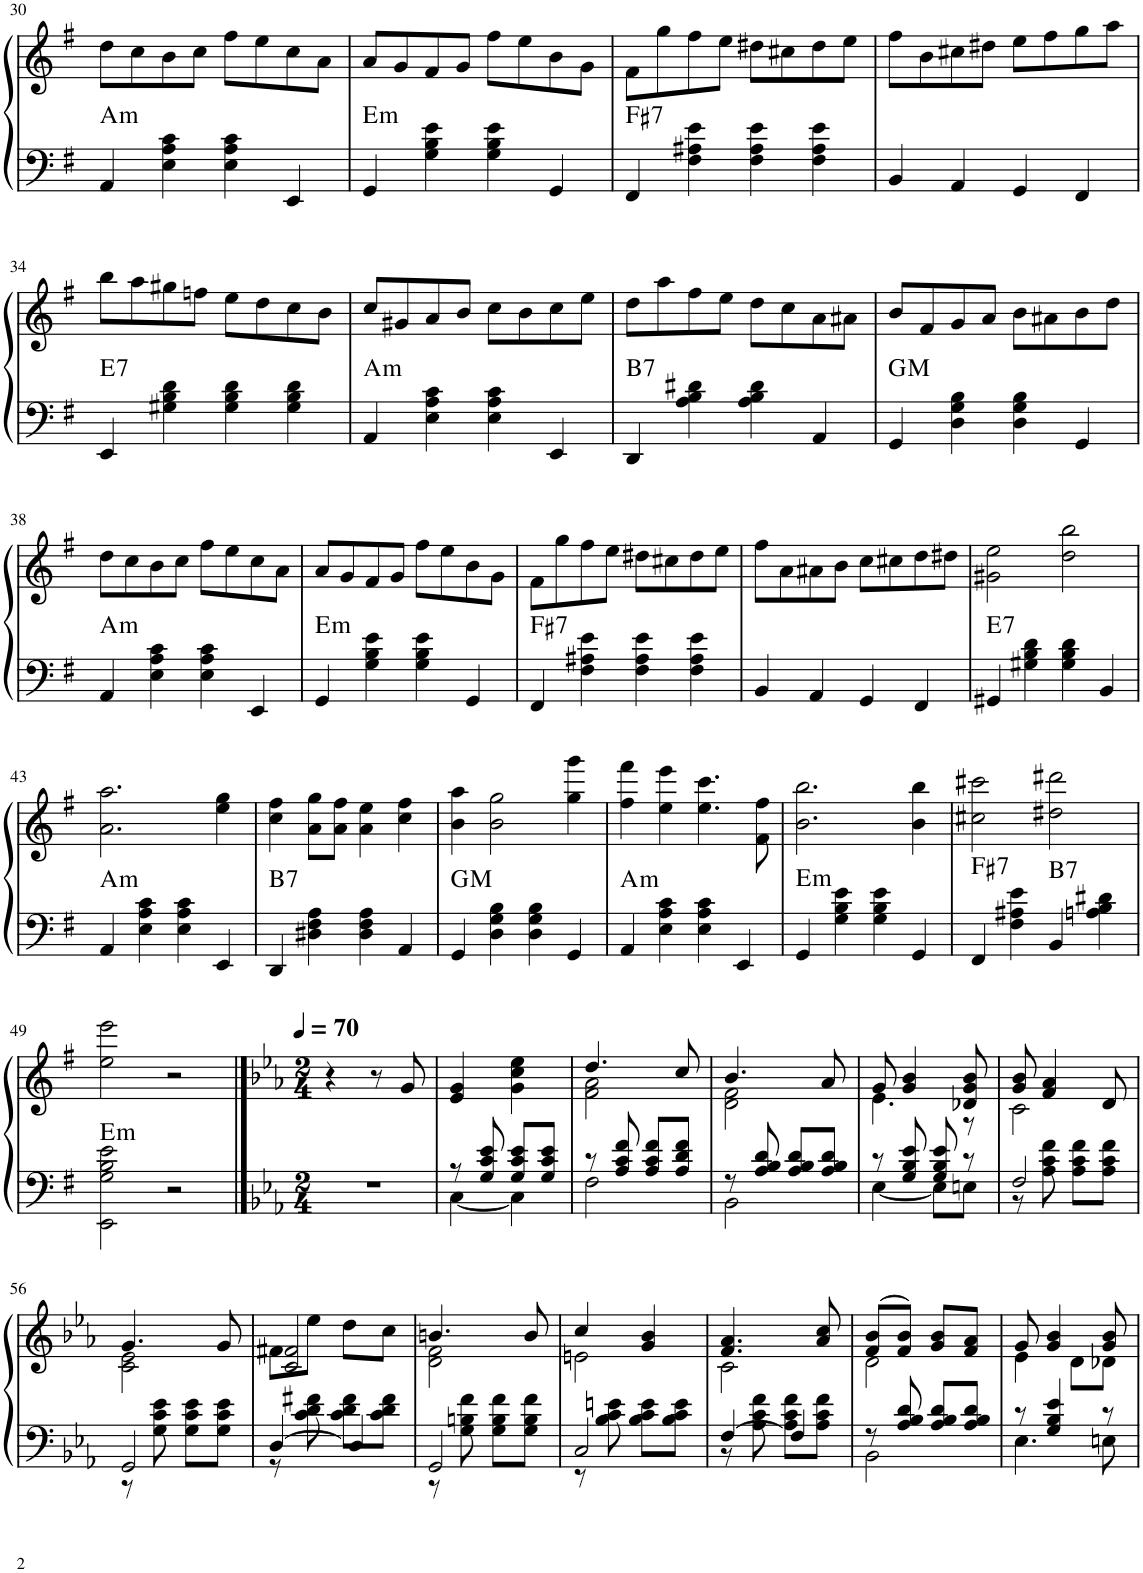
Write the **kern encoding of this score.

**kern	**kern	**harte
*part1	*part1	*part1
*staff2	*staff1	*
*I"Piano	*	*
*I'Pno.	*	*
!!LO:PB:g=z
*clefF4	*clefG2	*
*k[f#]	*k[f#]	*
*M4/4	*M4/4	*
*met(c)	*met(c)	*
=30	=30	=30
!	!	!LO:H:kt=m
4AA/	8dd\L	A:min
.	8cc\	.
4E\ 4A\ 4c\	8b\	.
.	8cc\J	.
4E\ 4A\ 4c\	8ff#\L	.
.	8ee\	.
4EE/	8cc\	.
.	8a\J	.
=31	=31	=31
!	!	!LO:H:kt=m
4GG/	8a/L	E:min
.	8g/	.
4G\ 4B\ 4e\	8f#/	.
.	8g/J	.
4G\ 4B\ 4e\	8ff#\L	.
.	8ee\	.
4GG/	8b\	.
.	8g\J	.
=32	=32	=32
!	!	!LO:H:kt=7
4FF#/	8f#\L	F#:7
.	8gg\	.
4F#\ 4A#X\ 4e\	8ff#\	.
.	8ee\J	.
4F#\ 4A#\ 4e\	8dd#X\L	.
.	8cc#X\	.
4F#\ 4A#\ 4e\	8dd#\	.
.	8ee\J	.
=33	=33	=33
4BB/	8ff#\L	.
.	8b\	.
4AA/	8cc#X\	.
.	8dd#X\J	.
4GG/	8ee\L	.
.	8ff#\	.
4FF#/	8gg\	.
.	8aa\J	.
!!LO:LB:g=z
=34	=34	=34
!	!	!LO:H:kt=7
4EE/	8bb\L	E:7
.	8aa\	.
4G#X\ 4B\ 4d\	8gg#X\	.
.	8ffn\J	.
4G#\ 4B\ 4d\	8ee\L	.
.	8dd\	.
4G#\ 4B\ 4d\	8cc\	.
.	8b\J	.
=35	=35	=35
!	!	!LO:H:kt=m
4AA/	8cc/L	A:min
.	8g#X/	.
4E\ 4A\ 4c\	8a/	.
.	8b/J	.
4E\ 4A\ 4c\	8cc\L	.
.	8b\	.
4EE/	8cc\	.
.	8ee\J	.
=36	=36	=36
!	!	!LO:H:kt=7
4DD/	8dd\L	B:7
.	8aa\	.
4A\ 4B\ 4d#X\	8ff#\	.
.	8ee\J	.
4A\ 4B\ 4d#\	8dd\L	.
.	8cc\	.
4AA/	8a\	.
.	8a#X\J	.
=37	=37	=37
!	!	!LO:H:kt=M
4GG/	8b/L	G:maj
.	8f#/	.
4D\ 4G\ 4B\	8g/	.
.	8a/J	.
4D\ 4G\ 4B\	8b\L	.
.	8a#X\	.
4GG/	8b\	.
.	8dd\J	.
!!LO:LB:g=z
=38	=38	=38
!	!	!LO:H:kt=m
4AA/	8dd\L	A:min
.	8cc\	.
4E\ 4A\ 4c\	8b\	.
.	8cc\J	.
4E\ 4A\ 4c\	8ff#\L	.
.	8ee\	.
4EE/	8cc\	.
.	8a\J	.
=39	=39	=39
!	!	!LO:H:kt=m
4GG/	8a/L	E:min
.	8g/	.
4G\ 4B\ 4e\	8f#/	.
.	8g/J	.
4G\ 4B\ 4e\	8ff#\L	.
.	8ee\	.
4GG/	8b\	.
.	8g\J	.
=40	=40	=40
!	!	!LO:H:kt=7
4FF#/	8f#\L	F#:7
.	8gg\	.
4F#\ 4A#X\ 4e\	8ff#\	.
.	8ee\J	.
4F#\ 4A#\ 4e\	8dd#X\L	.
.	8cc#X\	.
4F#\ 4A#\ 4e\	8dd#\	.
.	8ee\J	.
=41	=41	=41
4BB/	8ff#\L	.
.	8a\	.
4AA/	8a#X\	.
.	8b\J	.
4GG/	8cc\L	.
.	8cc#X\	.
4FF#/	8dd\	.
.	8dd#X\J	.
=42	=42	=42
!	!	!LO:H:kt=7
4GG#X/	2g#X\ 2ee\	E:7
4G#X\ 4B\ 4d\	.	.
4G#\ 4B\ 4d\	2dd\ 2bb\	.
4BB/	.	.
!!LO:LB:g=z
=43	=43	=43
!	!	!LO:H:kt=m
4AA/	2.a\ 2.aa\	A:min
4E\ 4A\ 4c\	.	.
4E\ 4A\ 4c\	.	.
4EE/	4ee\ 4gg\	.
=44	=44	=44
!	!	!LO:H:kt=7
4DD/	4cc\ 4ff#\	B:7
4D#X\ 4F#\ 4A\	8a\ 8gg\L	.
.	8a\ 8ff#\J	.
4D#\ 4F#\ 4A\	4a\ 4ee\	.
4AA/	4cc\ 4ff#\	.
=45	=45	=45
!	!	!LO:H:kt=M
4GG/	4b\ 4aa\	G:maj
4D\ 4G\ 4B\	2b\ 2gg\	.
4D\ 4G\ 4B\	.	.
4GG/	4gg\ 4ggg\	.
=46	=46	=46
!	!	!LO:H:kt=m
4AA/	4ff#\ 4fff#\	A:min
4E\ 4A\ 4c\	4ee\ 4eee\	.
4E\ 4A\ 4c\	4.ee\ 4.ccc\	.
4EE/	.	.
.	8f#\ 8ff#\	.
=47	=47	=47
!	!	!LO:H:kt=m
4GG/	2.b\ 2.bb\	E:min
4G\ 4B\ 4e\	.	.
4G\ 4B\ 4e\	.	.
4GG/	4b\ 4bb\	.
=48	=48	=48
!	!	!LO:H:kt=7
4FF#/	2cc#X\ 2ccc#X\	F#:7
4F#\ 4A#X\ 4e\	.	.
!	!	!LO:H:kt=7
4BB/	2dd#X\ 2ddd#X\	B:7
4An\ 4B\ 4d#X\	.	.
!!LO:LB:g=z
=49	=49	=49
!	!	!LO:H:kt=m
2EE\ 2G\ 2B\ 2e\	2ee\ 2eee\	E:min
2r	2r	.
==50	==50	==50
*k[b-e-a-]	*k[b-e-a-]	*
*M2/4	*M2/4	*
*	*MM70	*
2r	4r	.
.	8r	.
.	8g/	.
=51	=51	=51
*^	*	*
8r	[4C\	4e-/ 4g/	.
8G/ 8c/ 8e-/	.	.	.
8G/ 8c/ 8e-/L	4C\]	4g\ 4cc\ 4ee-\	.
8G/ 8c/ 8e-/J	.	.	.
=52	=52	=52	=52
*	*	*^	*
8r	2F\	4.dd/	2f\ 2a-\	.
8A-/ 8c/ 8f/	.	.	.	.
8A-/ 8c/ 8f/L	.	.	.	.
8A-/ 8d/ 8f/J	.	8cc/	.	.
=53	=53	=53	=53	=53
8r	2BB-\	4.b-/	2d\ 2f\	.
8A-/ 8B-/ 8d/	.	.	.	.
8A-/ 8B-/ 8d/L	.	.	.	.
8A-/ 8B-/ 8d/J	.	8a-/	.	.
=54	=54	=54	=54	=54
8r	[4E-\	8g/	4.e-\	.
8G/ 8B-/ 8e-/	.	4g/ 4b-/	.	.
8G/ 8B-/ 8e-/	8E-\L]	.	.	.
8r	8En\J	8d-X/ 8g/ 8b-/	8r	.
=55	=55	=55	=55	=55
2F/	8r	8g/ 8b-/	2c\	.
.	8A-\ 8c\ 8f\	4f/ 4a-/	.	.
.	8A-\ 8c\ 8f\L	.	.	.
.	8A-\ 8c\ 8f\J	8d/	.	.
!!LO:LB:g=z	!!
=56	=56	=56	=56	=56
2GG/	8r	4.g/	2c\ 2e-\	.
.	8G\ 8c\ 8e-\	.	.	.
.	8G\ 8c\ 8e-\L	.	.	.
.	8G\ 8c\ 8e-\J	8g/	.	.
=57	=57	=57	=57	=57
[4D/	8r	2c/ 2f/	8f#X\L	.
.	8c\ 8d\ 8f#X\	.	8ee-\J	.
4D/]	8c\ 8d\ 8f#\L	.	8dd\L	.
.	8c\ 8d\ 8f#\J	.	8cc\J	.
=58	=58	=58	=58	=58
2GG/	8r	4.bn/	2d\ 2f\	.
.	8G\ 8Bn\ 8f\	.	.	.
.	8G\ 8B\ 8f\L	.	.	.
.	8G\ 8B\ 8f\J	8b/	.	.
=59	=59	=59	=59	=59
2C/	8r	4cc/	2en\	.
.	8B-\ 8c\ 8en\	.	.	.
.	8B-\ 8c\ 8e\L	4g/ 4b-/	.	.
.	8B-\ 8c\ 8e\J	.	.	.
=60	=60	=60	=60	=60
[4F/	8r	4.f/ 4.a-/	2c\	.
.	8A-\ 8c\ 8f\	.	.	.
4F/]	8A-\ 8c\ 8f\L	.	.	.
.	8A-\ 8c\ 8f\J	8a-/ 8cc/	.	.
=61	=61	=61	=61	=61
8r	2BB-\	(8f/ 8b-/L	2d\	.
8A-/ 8B-/ 8d/	.	8f/ 8b-/J)	.	.
8A-/ 8B-/ 8d/L	.	8g/ 8b-/L	.	.
8A-/ 8B-/ 8d/J	.	8f/ 8a-/J	.	.
=62	=62	=62	=62	=62
8r	4.E-\	8g/	4e-\	.
4G/ 4B-/ 4e-/	.	4g/ 4b-/	.	.
.	.	.	8d\L	.
8r	8En\	8g/ 8b-/	8d-X\J	.
*v	*v	*	*	*
*	*v	*v	*
=	=	=
*-	*-	*-
